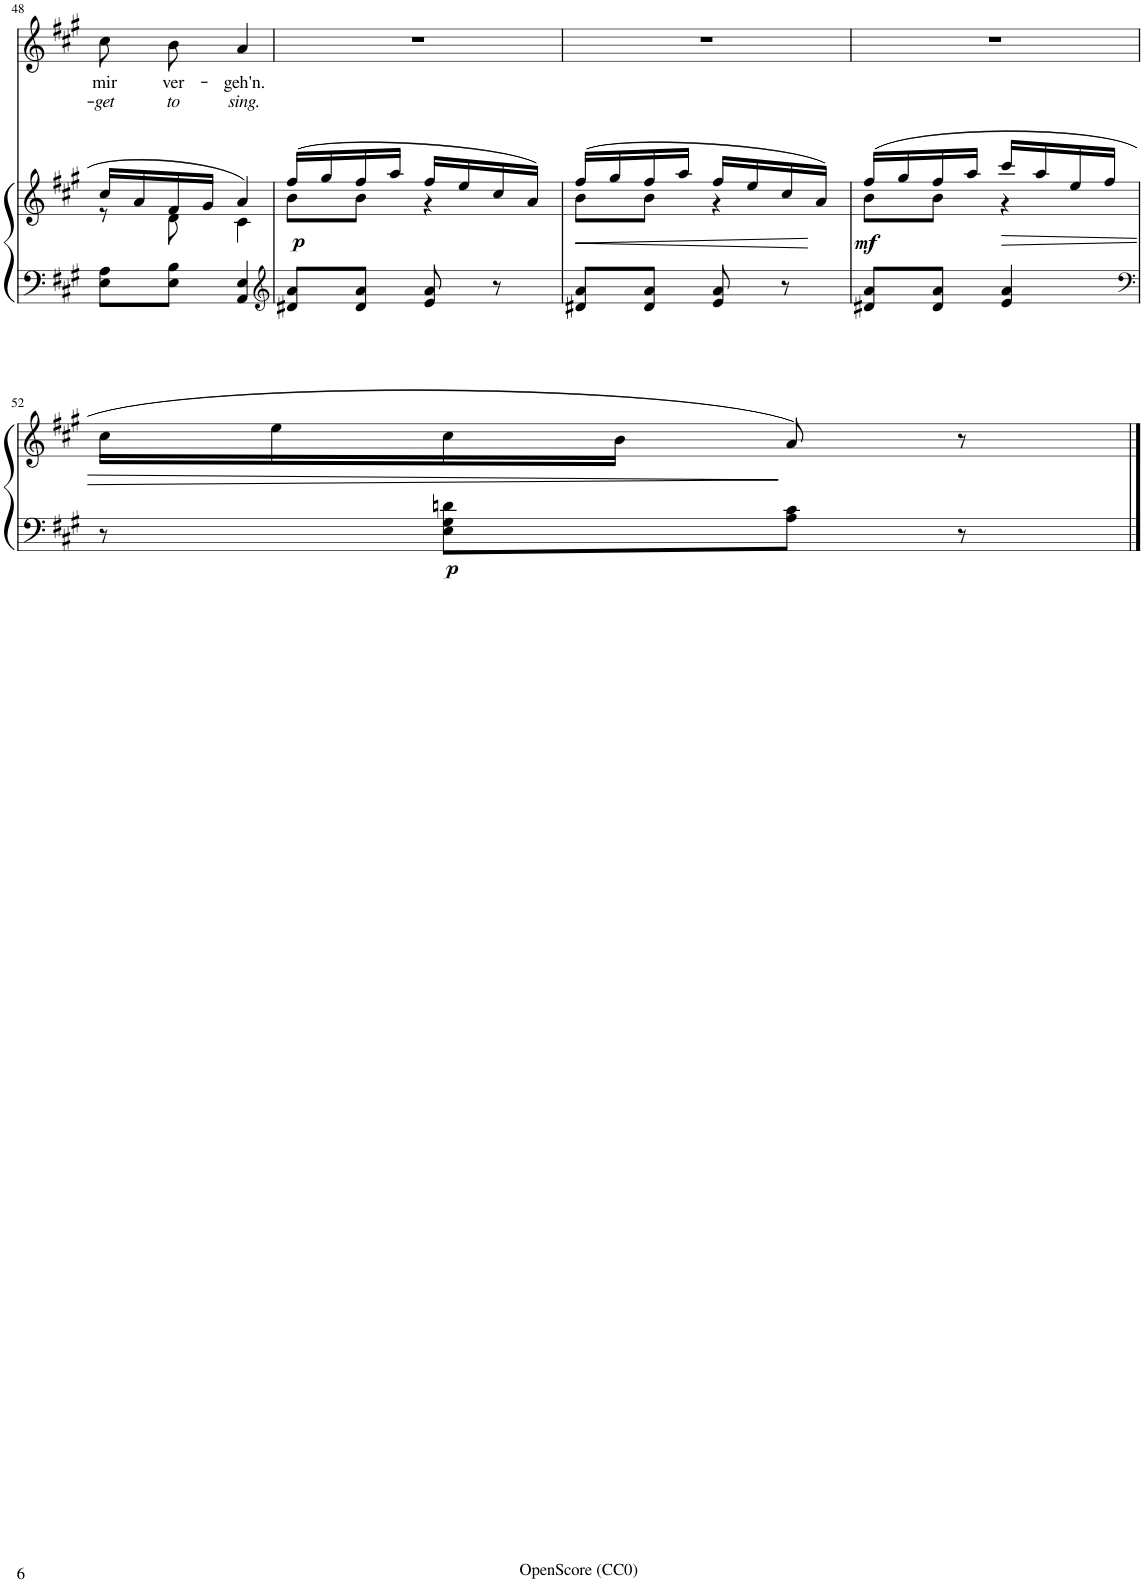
**kern	**kern	**dynam	**kern	**text	**text
*part2	*part2	*part2	*part1	*part1	*part1
*staff3	*staff2	*staff2/3	*staff1	*staff1	*staff1
*I"Piano	*	*	*I"Voice	*	*
*I'Pno	*	*	*	*	*
!!LO:PB:g=z
*clefF4	*clefG2	*	*clefG2	*	*
*k[f#c#g#]	*k[f#c#g#]	*	*k[f#c#g#]	*	*
*M2/4	*M2/4	*	*M2/4	*	*
=48	=48	=48	=48	=48	=48
*	*^	*	*	*	*
!	!	!	!	!	!LO:LY:b	!LO:LY:b
8E\ 8A\L	16cc#/LL	8r	.	8cc#\L	mir	-get
.	16a/	.	.	.	.	.
!	!	!	!	!	!LO:LY:b	!LO:LY:b
8E\ 8B\J	16f#/	8d\	.	8b\J	ver-	to
.	16g#/JJ	.	.	.	.	.
!	!	!	!	!	!LO:LY:b	!LO:LY:b
4AA/ 4E/	4a/	4c#\	.	4a/	-geh'n.	sing.
=49	=49	=49	=49	=49	=49	=49
*clefG2	*	*	*	*	*	*
!	!	!	!LO:DY:b	!	!	!
8d#X/ 8a/L	(16ff#/LL	8b\L	p	2r	.	.
.	16gg#/	.	.	.	.	.
8d#/ 8a/J	16ff#/	8b\J	.	.	.	.
.	16aa/JJ	.	.	.	.	.
8e/ 8a/	16ff#/LL	4r	.	.	.	.
.	16ee/	.	.	.	.	.
8r	16cc#/	.	.	.	.	.
.	16a/JJ)	.	.	.	.	.
=50	=50	=50	=50	=50	=50	=50
!	!	!	!LO:HP:b	!	!	!
8d#X/ 8a/L	(16ff#/LL	8b\L	<	2r	.	.
.	16gg#/	.	.	.	.	.
8d#/ 8a/J	16ff#/	8b\J	.	.	.	.
.	16aa/JJ	.	.	.	.	.
8e/ 8a/	16ff#/LL	4r	.	.	.	.
.	16ee/	.	.	.	.	.
8r	16cc#/	.	.	.	.	.
.	16a/JJ)	.	[	.	.	.
=51	=51	=51	=51	=51	=51	=51
!	!	!	!LO:DY:b	!	!	!
8d#X/ 8a/L	(16ff#/LL	8b\L	mf	2r	.	.
.	16gg#/	.	.	.	.	.
8d#/ 8a/J	16ff#/	8b\J	.	.	.	.
.	16aa/JJ	.	.	.	.	.
!	!	!	!LO:HP:b	!	!	!
4e/ 4a/	16ccc#/LL	4r	>	.	.	.
.	16aa/	.	.	.	.	.
.	16ee/	.	.	.	.	.
.	16ff#/JJ	.	.	.	.	.
*	*v	*v	*	*	*	*
!!LO:LB:g=z
=52	=52	=52	=52	=52	=52
*clefF4	*	*	*	*	*
8r	16cc#\LL	.	2r	.	.
.	16ee\	.	.	.	.
!	!	!LO:DY:b=2	!	!	!
8E\ 8G#\ 8dn\L	16cc#\	p	.	.	.
.	16b\JJ	.	.	.	.
8A\ 8c#\J	8a/)	]	.	.	.
8r	8r	.	.	.	.
==	==	==	==	==	==
*-	*-	*-	*-	*-	*-
